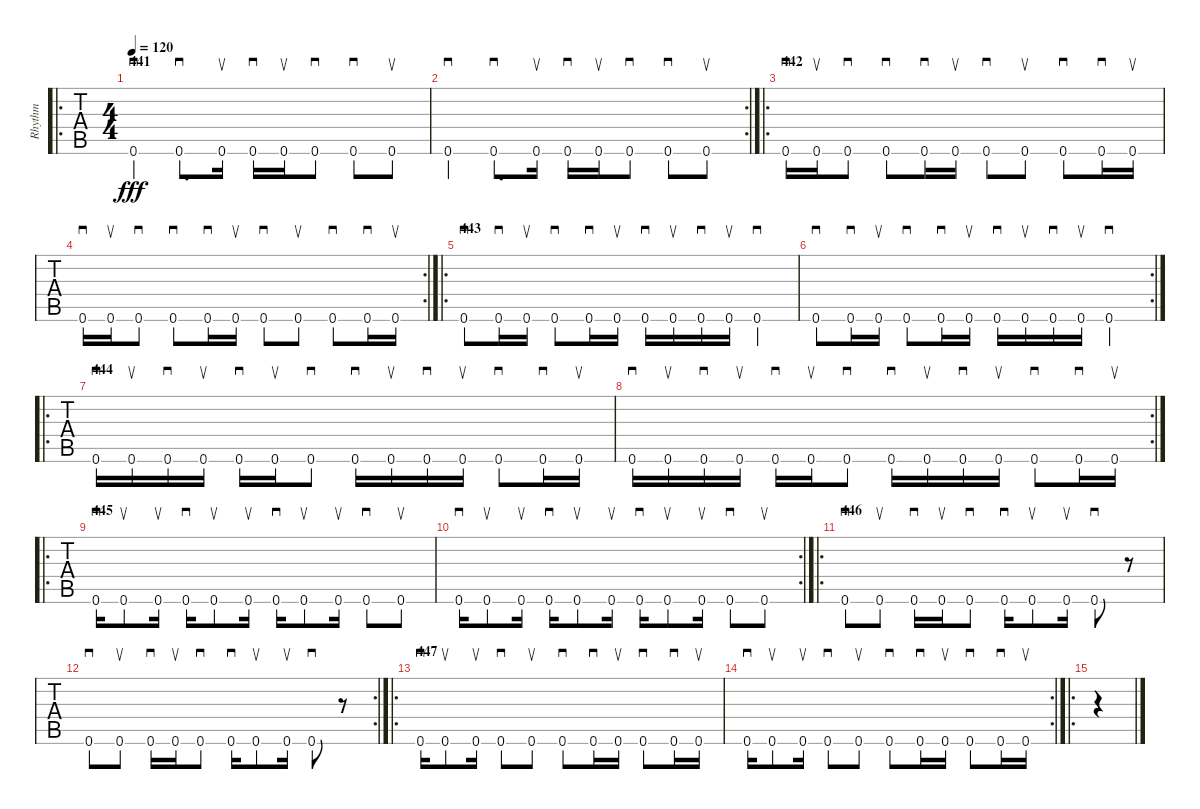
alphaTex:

\track ("Rhythm" "Rhythm") {instrument acousticguitarsteel}
\staff {tabs}
\tuning (E4 B3 G3 D3 A2 E2) {hide}
\ro
\ts (4 4)
\section ("" "441")
\tempo 120
\clef g2
\ks c
0.6.4{sd dy fff} 0.6.8{d sd} 0.6.16{su} 0.6.16{sd} 0.6.16{su} 0.6.8{sd} 0.6.8{sd} 0.6.8{su} |
\rc 2
0.6.4{sd} 0.6.8{d sd} 0.6.16{su} 0.6.16{sd} 0.6.16{su} 0.6.8{sd} 0.6.8{sd} 0.6.8{su} |
\ro
\section ("" "442")
0.6.16{sd} 0.6.16{su} 0.6.8{sd} 0.6.8{sd} 0.6.16{sd} 0.6.16{su} 0.6.8{sd} 0.6.8{su} 0.6.8{sd} 0.6.16{sd} 0.6.16{su} |
\rc 2
0.6.16{sd} 0.6.16{su} 0.6.8{sd} 0.6.8{sd} 0.6.16{sd} 0.6.16{su} 0.6.8{sd} 0.6.8{su} 0.6.8{sd} 0.6.16{sd} 0.6.16{su} |
\ro
\section ("" "443")
0.6.8{sd} 0.6.16{sd} 0.6.16{su} 0.6.8{sd} 0.6.16{sd} 0.6.16{su} 0.6.16{sd} 0.6.16{su} 0.6.16{sd} 0.6.16{su} 0.6.4{sd} |
\rc 2
0.6.8{sd} 0.6.16{sd} 0.6.16{su} 0.6.8{sd} 0.6.16{sd} 0.6.16{su} 0.6.16{sd} 0.6.16{su} 0.6.16{sd} 0.6.16{su} 0.6.4{sd} |
\ro
\section ("" "444")
0.6.16{sd} 0.6.16{su} 0.6.16{sd} 0.6.16{su} 0.6.16{sd} 0.6.16{su} 0.6.8{sd} 0.6.16{sd} 0.6.16{su} 0.6.16{sd} 0.6.16{su} 0.6.8{sd} 0.6.16{sd} 0.6.16{su} |
\rc 2
0.6.16{sd} 0.6.16{su} 0.6.16{sd} 0.6.16{su} 0.6.16{sd} 0.6.16{su} 0.6.8{sd} 0.6.16{sd} 0.6.16{su} 0.6.16{sd} 0.6.16{su} 0.6.8{sd} 0.6.16{sd} 0.6.16{su} |
\ro
\section ("" "445")
0.6.16{sd} 0.6.8{su} 0.6.16{su} 0.6.16{sd} 0.6.8{su} 0.6.16{su} 0.6.16{sd} 0.6.8{su} 0.6.16{su} 0.6.8{sd} 0.6.8{su} |
\rc 2
0.6.16{sd} 0.6.8{su} 0.6.16{su} 0.6.16{sd} 0.6.8{su} 0.6.16{su} 0.6.16{sd} 0.6.8{su} 0.6.16{su} 0.6.8{sd} 0.6.8{su} |
\ro
\section ("" "446")
0.6.8{sd} 0.6.8{su} 0.6.16{sd} 0.6.16{su} 0.6.8{sd} 0.6.16{sd} 0.6.8{su} 0.6.16{su} 0.6.8{sd} r.8 |
\rc 2
0.6.8{sd} 0.6.8{su} 0.6.16{sd} 0.6.16{su} 0.6.8{sd} 0.6.16{sd} 0.6.8{su} 0.6.16{su} 0.6.8{sd} r.8 |
\ro
\section ("" "447")
0.6.16{sd} 0.6.8{su} 0.6.16{su} 0.6.8{sd} 0.6.8{su} 0.6.8{sd} 0.6.16{sd} 0.6.16{su} 0.6.8{sd} 0.6.16{sd} 0.6.16{su} |
\rc 2
0.6.16{sd} 0.6.8{su} 0.6.16{su} 0.6.8{sd} 0.6.8{su} 0.6.8{sd} 0.6.16{sd} 0.6.16{su} 0.6.8{sd} 0.6.16{sd} 0.6.16{su} |
\ro
